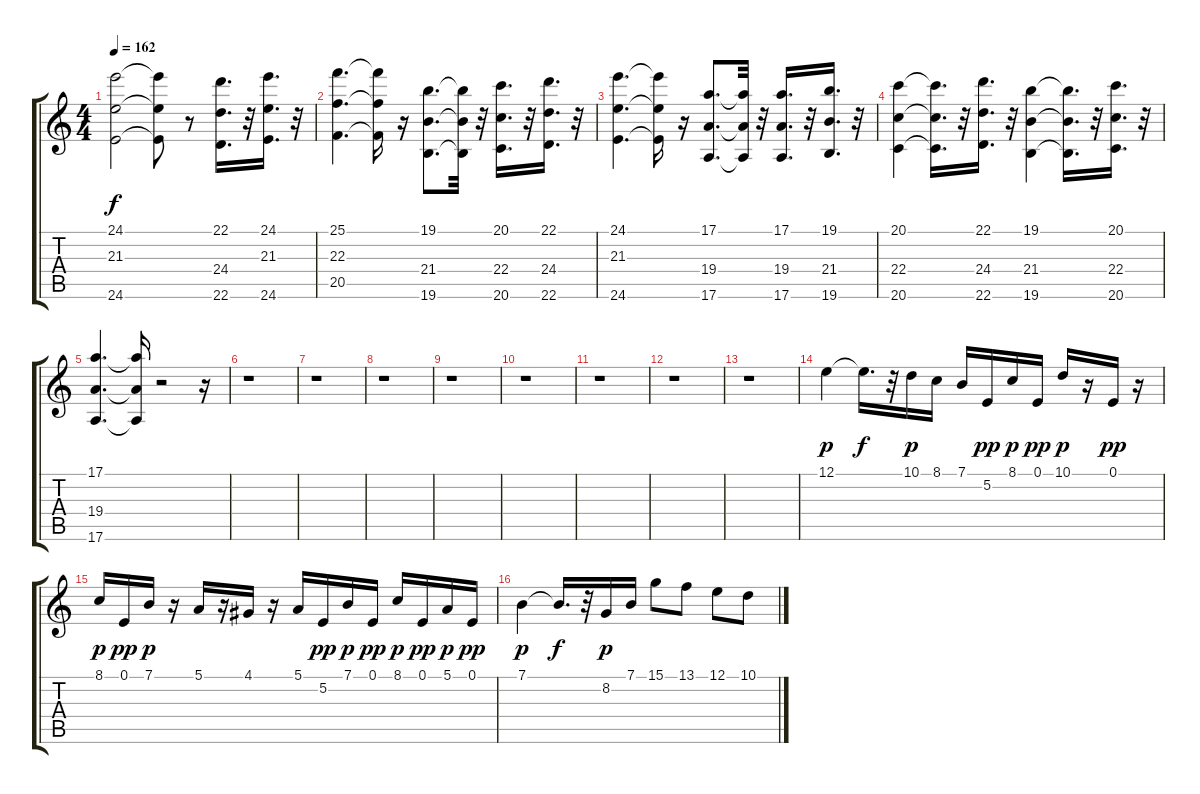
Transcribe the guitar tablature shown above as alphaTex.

\track "" {instrument stringensemble1}
\staff {score tabs}
\tuning (E4 B3 G3 D3 A2 E2) {hide}
\ts (4 4)
\tempo 162
\clef g2
\ks c
(24.1 21.3 24.6).2{dy f} (24.1{t} 21.3{t} 24.6{t}).8 r.8 (22.1 24.4 22.6).16{d} r.32 (24.1 21.3 24.6).16{d} r.32 |
(25.1 22.3 20.5).4{d} (25.1{t} 22.3{t} 20.5{t}).16 r.16 (19.1 21.4 19.6).8{d} (19.1{t} 21.4{t} 19.6{t}).32 r.32 (20.1 22.4 20.6).16{d} r.32 (22.1 24.4 22.6).16{d} r.32 |
(24.1 21.3 24.6).4{d} (24.1{t} 21.3{t} 24.6{t}).16 r.16 (17.1 19.4 17.6).8{d} (17.1{t} 19.4{t} 17.6{t}).32 r.32 (17.1 19.4 17.6).16{d} r.32 (19.1 21.4 19.6).16{d} r.32 |
(20.1 22.4 20.6).4 (20.1{t} 22.4{t} 20.6{t}).16{d} r.32 (22.1 24.4 22.6).16{d} r.32 (19.1 21.4 19.6).4 (19.1{t} 21.4{t} 19.6{t}).16{d} r.32 (20.1 22.4 20.6).16{d} r.32 |
(17.1 19.4 17.6).4{d} (17.1{t} 19.4{t} 17.6{t}).16 r.2 r.16 |
r.1 |
r.1 |
r.1 |
r.1 |
r.1 |
r.1 |
r.1 |
r.1 |
12.1.4{dy p} 12.1{t}.16{d dy f} r.32 10.1.16{dy p} 8.1.16 7.1.16 5.2.16{dy pp} 8.1.16{dy p} 0.1.16{dy pp} 10.1.16{dy p} r.16 0.1.16{dy pp} r.16 |
8.1.16{dy p} 0.1.16{dy pp} 7.1.16{dy p} r.16 5.1.16 r.16 4.1.16 r.16 5.1.16 5.2.16{dy pp} 7.1.16{dy p} 0.1.16{dy pp} 8.1.16{dy p} 0.1.16{dy pp} 5.1.16{dy p} 0.1.16{dy pp} |
7.1.4{dy p} 7.1{t}.16{d dy f} r.32 8.2.16{dy p} 7.1.16 15.1.8 13.1.8 12.1.8 10.1.8
